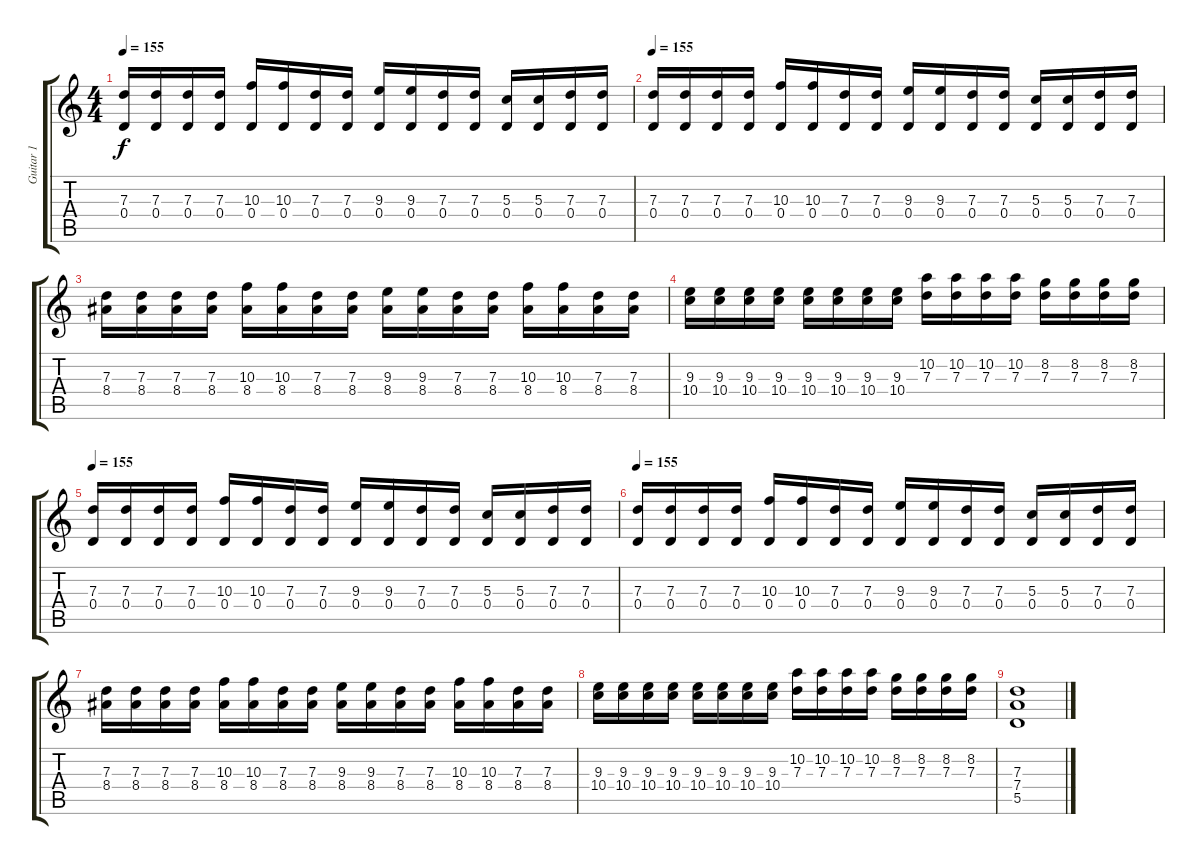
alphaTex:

\track ("Guitar 1" "Guitar 1") {instrument distortionguitar}
\staff {score tabs}
\tuning (E4 B3 G3 D3 A2 E2) {hide}
\ts (4 4)
\tempo 155
\clef g2
\ks c
(7.3 0.4).16{dy f} (7.3 0.4).16 (7.3 0.4).16 (7.3 0.4).16 (10.3 0.4).16 (10.3 0.4).16 (7.3 0.4).16 (7.3 0.4).16 (9.3 0.4).16 (9.3 0.4).16 (7.3 0.4).16 (7.3 0.4).16 (5.3 0.4).16 (5.3 0.4).16 (7.3 0.4).16 (7.3 0.4).16 |
\tempo 155
(7.3 0.4).16 (7.3 0.4).16 (7.3 0.4).16 (7.3 0.4).16 (10.3 0.4).16 (10.3 0.4).16 (7.3 0.4).16 (7.3 0.4).16 (9.3 0.4).16 (9.3 0.4).16 (7.3 0.4).16 (7.3 0.4).16 (5.3 0.4).16 (5.3 0.4).16 (7.3 0.4).16 (7.3 0.4).16 |
(7.3 8.4).16 (7.3 8.4).16 (7.3 8.4).16 (7.3 8.4).16 (10.3 8.4).16 (10.3 8.4).16 (7.3 8.4).16 (7.3 8.4).16 (9.3 8.4).16 (9.3 8.4).16 (7.3 8.4).16 (7.3 8.4).16 (10.3 8.4).16 (10.3 8.4).16 (7.3 8.4).16 (7.3 8.4).16 |
(9.3 10.4).16 (9.3 10.4).16 (9.3 10.4).16 (9.3 10.4).16 (9.3 10.4).16 (9.3 10.4).16 (9.3 10.4).16 (9.3 10.4).16 (10.2 7.3).16 (10.2 7.3).16 (10.2 7.3).16 (10.2 7.3).16 (8.2 7.3).16 (8.2 7.3).16 (8.2 7.3).16 (8.2 7.3).16 |
\tempo 155
(7.3 0.4).16 (7.3 0.4).16 (7.3 0.4).16 (7.3 0.4).16 (10.3 0.4).16 (10.3 0.4).16 (7.3 0.4).16 (7.3 0.4).16 (9.3 0.4).16 (9.3 0.4).16 (7.3 0.4).16 (7.3 0.4).16 (5.3 0.4).16 (5.3 0.4).16 (7.3 0.4).16 (7.3 0.4).16 |
\tempo 155
(7.3 0.4).16 (7.3 0.4).16 (7.3 0.4).16 (7.3 0.4).16 (10.3 0.4).16 (10.3 0.4).16 (7.3 0.4).16 (7.3 0.4).16 (9.3 0.4).16 (9.3 0.4).16 (7.3 0.4).16 (7.3 0.4).16 (5.3 0.4).16 (5.3 0.4).16 (7.3 0.4).16 (7.3 0.4).16 |
(7.3 8.4).16 (7.3 8.4).16 (7.3 8.4).16 (7.3 8.4).16 (10.3 8.4).16 (10.3 8.4).16 (7.3 8.4).16 (7.3 8.4).16 (9.3 8.4).16 (9.3 8.4).16 (7.3 8.4).16 (7.3 8.4).16 (10.3 8.4).16 (10.3 8.4).16 (7.3 8.4).16 (7.3 8.4).16 |
(9.3 10.4).16 (9.3 10.4).16 (9.3 10.4).16 (9.3 10.4).16 (9.3 10.4).16 (9.3 10.4).16 (9.3 10.4).16 (9.3 10.4).16 (10.2 7.3).16 (10.2 7.3).16 (10.2 7.3).16 (10.2 7.3).16 (8.2 7.3).16 (8.2 7.3).16 (8.2 7.3).16 (8.2 7.3).16 |
(7.3 7.4 5.5).1
